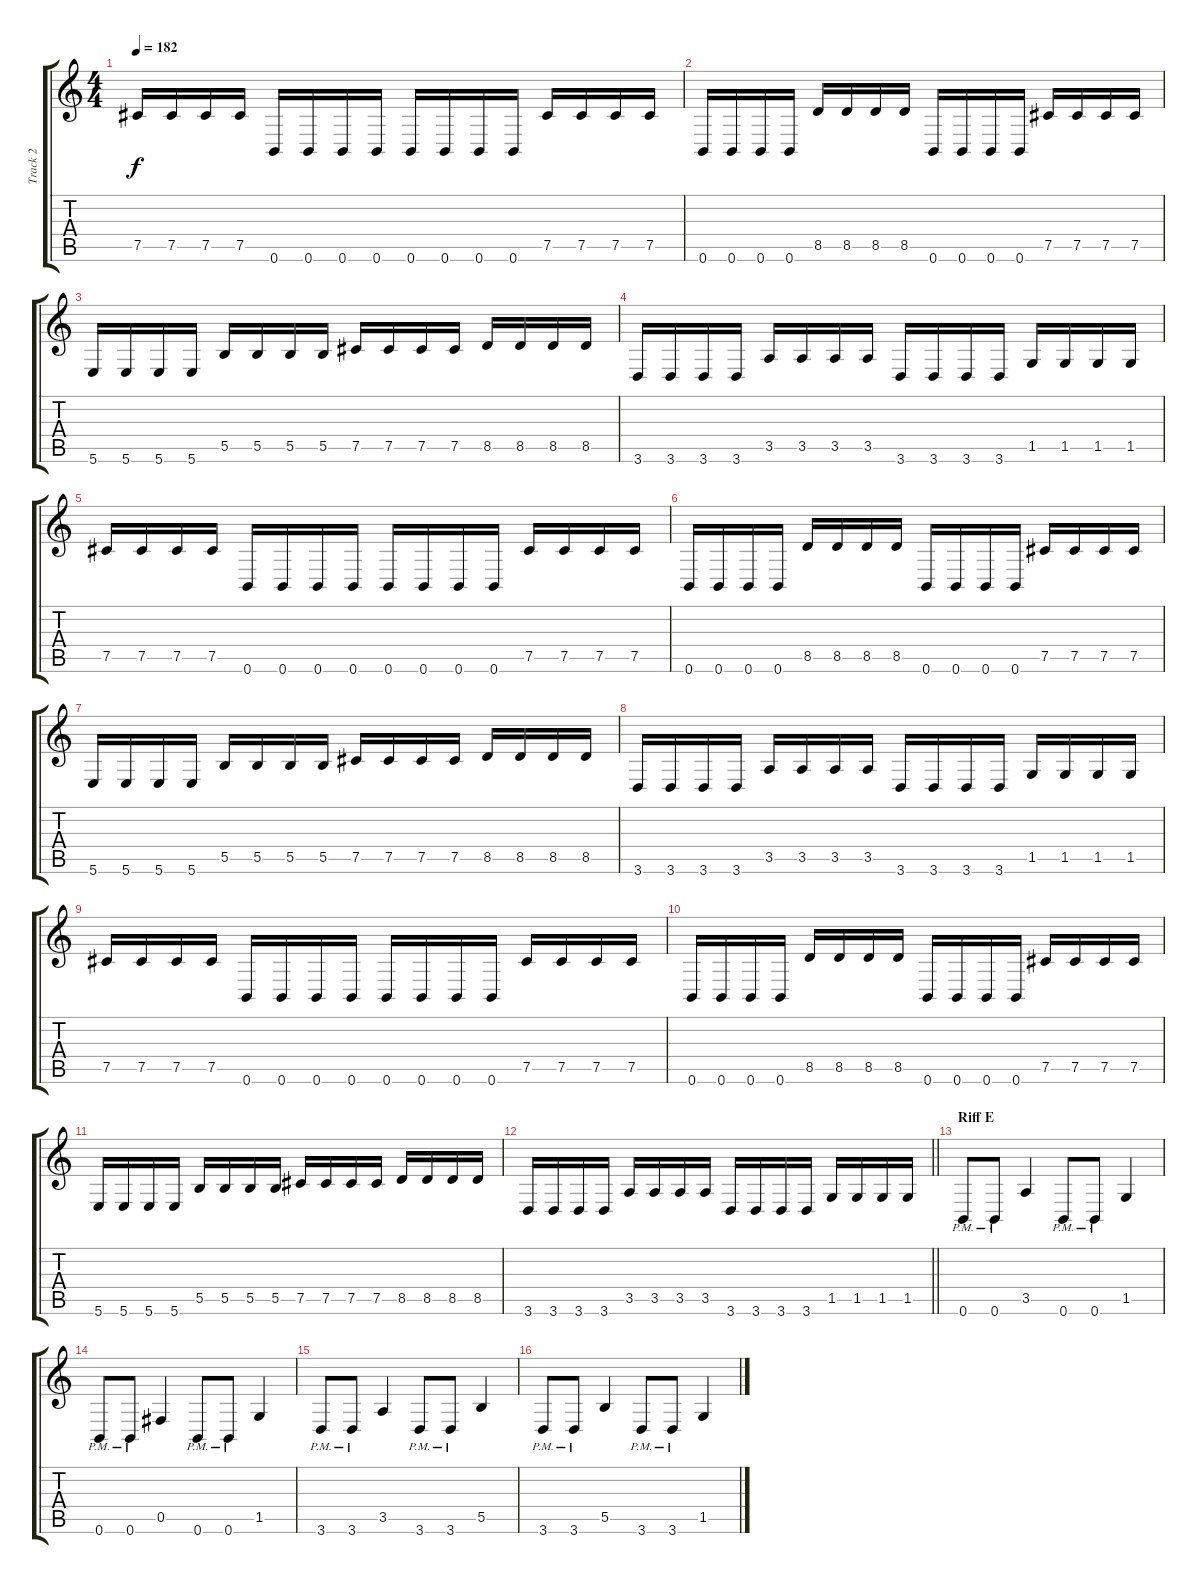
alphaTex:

\track ("Track 2" "Track 2") {instrument overdrivenguitar}
\staff {score tabs}
\tuning (Db4 Ab3 E3 B2 Gb2 B1) {hide}
\ts (4 4)
\tempo 182
\clef g2
\ks c
7.5.16{dy f} 7.5.16 7.5.16 7.5.16 0.6.16 0.6.16 0.6.16 0.6.16 0.6.16 0.6.16 0.6.16 0.6.16 7.5.16 7.5.16 7.5.16 7.5.16 |
0.6.16 0.6.16 0.6.16 0.6.16 8.5.16 8.5.16 8.5.16 8.5.16 0.6.16 0.6.16 0.6.16 0.6.16 7.5.16 7.5.16 7.5.16 7.5.16 |
5.6.16 5.6.16 5.6.16 5.6.16 5.5.16 5.5.16 5.5.16 5.5.16 7.5.16 7.5.16 7.5.16 7.5.16 8.5.16 8.5.16 8.5.16 8.5.16 |
3.6.16 3.6.16 3.6.16 3.6.16 3.5.16 3.5.16 3.5.16 3.5.16 3.6.16 3.6.16 3.6.16 3.6.16 1.5.16 1.5.16 1.5.16 1.5.16 |
7.5.16 7.5.16 7.5.16 7.5.16 0.6.16 0.6.16 0.6.16 0.6.16 0.6.16 0.6.16 0.6.16 0.6.16 7.5.16 7.5.16 7.5.16 7.5.16 |
0.6.16 0.6.16 0.6.16 0.6.16 8.5.16 8.5.16 8.5.16 8.5.16 0.6.16 0.6.16 0.6.16 0.6.16 7.5.16 7.5.16 7.5.16 7.5.16 |
5.6.16 5.6.16 5.6.16 5.6.16 5.5.16 5.5.16 5.5.16 5.5.16 7.5.16 7.5.16 7.5.16 7.5.16 8.5.16 8.5.16 8.5.16 8.5.16 |
3.6.16 3.6.16 3.6.16 3.6.16 3.5.16 3.5.16 3.5.16 3.5.16 3.6.16 3.6.16 3.6.16 3.6.16 1.5.16 1.5.16 1.5.16 1.5.16 |
7.5.16 7.5.16 7.5.16 7.5.16 0.6.16 0.6.16 0.6.16 0.6.16 0.6.16 0.6.16 0.6.16 0.6.16 7.5.16 7.5.16 7.5.16 7.5.16 |
0.6.16 0.6.16 0.6.16 0.6.16 8.5.16 8.5.16 8.5.16 8.5.16 0.6.16 0.6.16 0.6.16 0.6.16 7.5.16 7.5.16 7.5.16 7.5.16 |
5.6.16 5.6.16 5.6.16 5.6.16 5.5.16 5.5.16 5.5.16 5.5.16 7.5.16 7.5.16 7.5.16 7.5.16 8.5.16 8.5.16 8.5.16 8.5.16 |
\barLineRight lightlight
3.6.16 3.6.16 3.6.16 3.6.16 3.5.16 3.5.16 3.5.16 3.5.16 3.6.16 3.6.16 3.6.16 3.6.16 1.5.16 1.5.16 1.5.16 1.5.16 |
\section ("" "Riff E")
0.6{pm}.8 0.6{pm}.8 3.5.4 0.6{pm}.8 0.6{pm}.8 1.5.4 |
0.6{pm}.8 0.6{pm}.8 0.5.4 0.6{pm}.8 0.6{pm}.8 1.5.4 |
3.6{pm}.8 3.6{pm}.8 3.5.4 3.6{pm}.8 3.6{pm}.8 5.5.4 |
3.6{pm}.8 3.6{pm}.8 5.5.4 3.6{pm}.8 3.6{pm}.8 1.5.4
